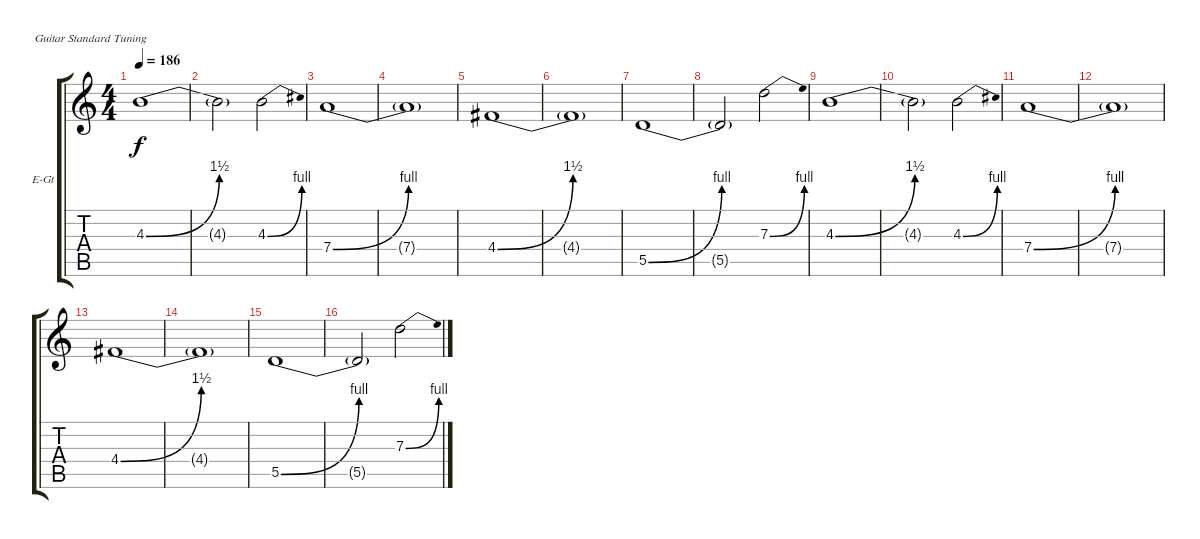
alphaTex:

\defaultSystemsLayout 4
\bracketExtendMode groupsimilarinstruments
\firstSystemTrackNameOrientation horizontal
\otherSystemsTrackNameOrientation horizontal
\track ("Echo Fills" "E-Gt") {instrument electricguitarclean}
\staff {score tabs}
\tuning (E4 B3 G3 D3 A2 E2)
\ts (4 4)
\tempo 186
\clef g2
\scale
0.333333
\ks c
4.3{be (bend 0 0 15.6 6)}.1{dy f} |
\scale
0.333333 4.3{be (hold 0 0 60 0) t}.2 4.3{be (bend 0 0 8.4 4)}.2 |
\scale
0.333333 7.4{be (bend 0 0 15 4)}.1 |
\scale
0.333333 7.4{be (hold 0 0 60 0) t}.1 |
\scale
0.333333 4.4{be (bend 0 0 24.599999999999998 6)}.1 |
\scale
0.333333 4.4{be (hold 0 0 60 0) t}.1 |
\scale
0.333333 5.5{be (bend 0 0 15 4)}.1 |
\scale
0.333333 5.5{be (hold 0 0 60 0) t}.2 7.3{be (bend 0 0 15 4)}.2 |
\scale
0.333333 4.3{be (bend 0 0 15.6 6)}.1 |
\scale
0.333333 4.3{be (hold 0 0 60 0) t}.2 4.3{be (bend 0 0 8.4 4)}.2 |
\scale
0.333333 7.4{be (bend 0 0 15 4)}.1 |
\scale
0.333333 7.4{be (hold 0 0 60 0) t}.1 |
\scale
0.333333 4.4{be (bend 0 0 24.599999999999998 6)}.1 |
\scale
0.333333 4.4{be (hold 0 0 60 0) t}.1 |
\scale
0.333333 5.5{be (bend 0 0 15 4)}.1 |
\scale
0.333333 5.5{be (hold 0 0 60 0) t}.2 7.3{be (bend 0 0 15 4)}.2
